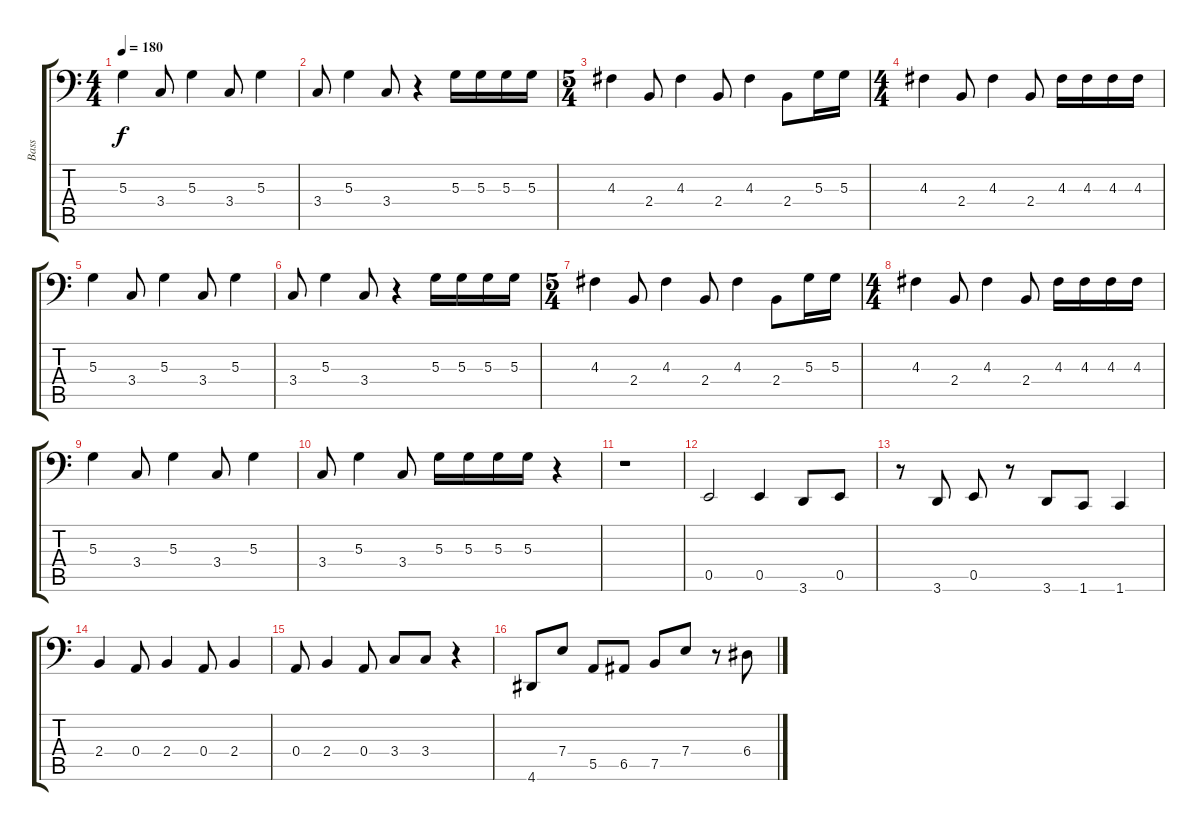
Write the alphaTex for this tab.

\track ("Bass" "Bass") {instrument electricbassfinger}
\staff {score tabs}
\tuning (C3 G2 D2 A1 E1 B0) {hide}
\ts (4 4)
\tempo 180
\clef f4
\ks c
5.3.4{dy f} 3.4.8 5.3.4 3.4.8 5.3.4 |
3.4.8 5.3.4 3.4.8 r.4 5.3.16 5.3.16 5.3.16 5.3.16 |
\ts (5 4)
4.3.4 2.4.8 4.3.4 2.4.8 4.3.4 2.4.8 5.3.16 5.3.16 |
\ts (4 4)
4.3.4 2.4.8 4.3.4 2.4.8 4.3.16 4.3.16 4.3.16 4.3.16 |
5.3.4 3.4.8 5.3.4 3.4.8 5.3.4 |
3.4.8 5.3.4 3.4.8 r.4 5.3.16 5.3.16 5.3.16 5.3.16 |
\ts (5 4)
4.3.4 2.4.8 4.3.4 2.4.8 4.3.4 2.4.8 5.3.16 5.3.16 |
\ts (4 4)
4.3.4 2.4.8 4.3.4 2.4.8 4.3.16 4.3.16 4.3.16 4.3.16 |
5.3.4 3.4.8 5.3.4 3.4.8 5.3.4 |
3.4.8 5.3.4 3.4.8 5.3.16 5.3.16 5.3.16 5.3.16 r.4 |
r.1 |
0.5.2 0.5.4 3.6.8 0.5.8 |
r.8 3.6.8 0.5.8 r.8 3.6.8 1.6.8 1.6.4 |
2.4.4 0.4.8 2.4.4 0.4.8 2.4.4 |
0.4.8 2.4.4 0.4.8 3.4.8 3.4.8 r.4 |
4.6.8 7.4.8 5.5.8 6.5.8 7.5.8 7.4.8 r.8 6.4.8
